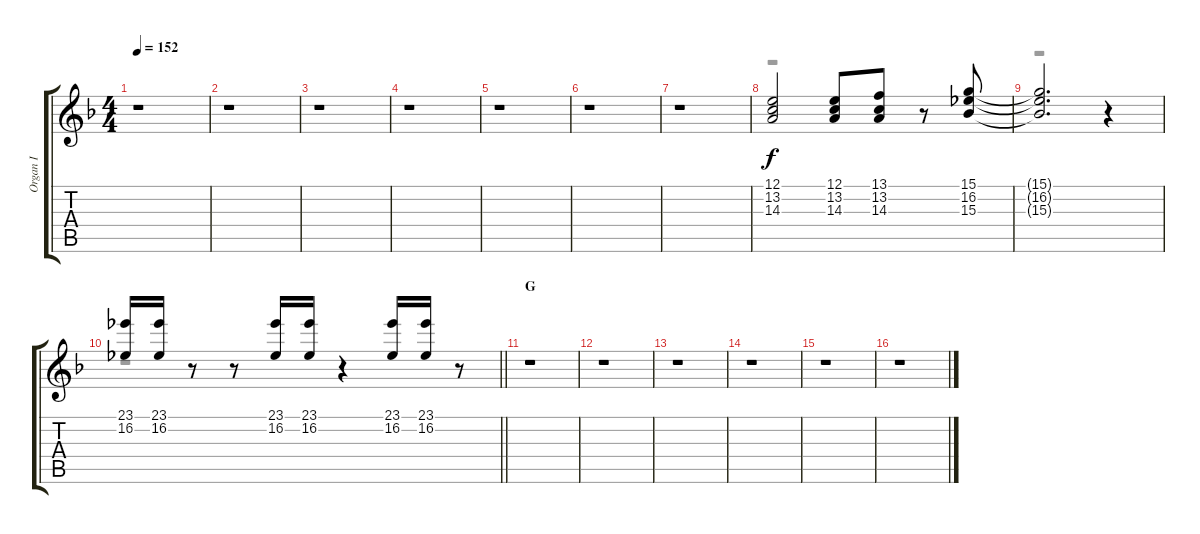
\track ("Organ I" "Organ I") {instrument drawbarorgan}
\staff {score tabs}
\tuning (E4 B3 G3 D3 A2 E2) {hide}
\voice
\ts (4 4)
\tempo 152
\clef g2
\ks f
r.1{dy f} |
r.1 |
r.1 |
r.1 |
r.1 |
r.1 |
r.1 |
(12.1 13.2 14.3).2 (12.1 13.2 14.3).8 (13.1 13.2 14.3).8 r.8 (15.1 16.2 15.3).8 |
(15.1{t} 16.2{t} 15.3{t}).2{d} r.4 |
\barLineRight lightlight
(23.1 16.2).16 (23.1 16.2).16 r.8 r.8 (23.1 16.2).16 (23.1 16.2).16 r.4 (23.1 16.2).16 (23.1 16.2).16 r.8 |
\section ("" "G")
r.1 |
r.1 |
r.1 |
r.1 |
r.1 |
r.1
\voice
\clef g2
\ottava regular
\simile none
\ks f
r.1{dy f} |
r.1 |
r.1 |
r.1 |
r.1 |
r.1 |
r.1 |
r.1 |
r.1 |
\barLineRight lightlight
r.1 |
r.1 |
r.1 |
r.1 |
r.1 |
r.1 |
r.1
